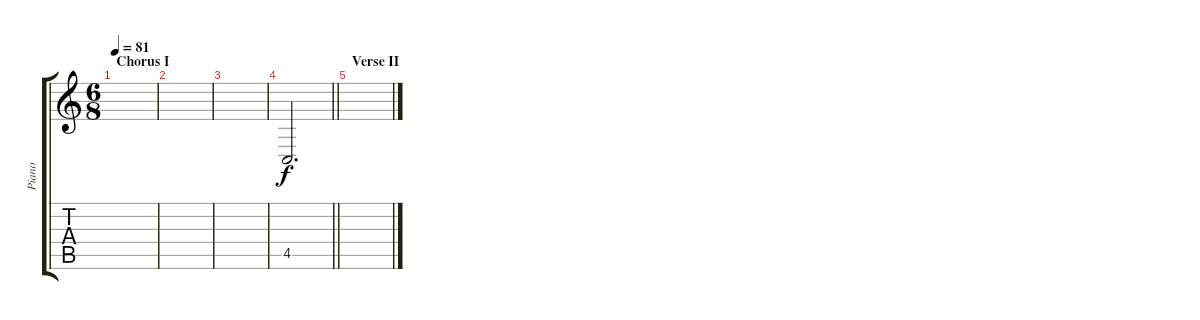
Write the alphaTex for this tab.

\track ("Piano" "Piano") {instrument acousticgrandpiano}
\staff {score tabs}
\tuning (Eb4 Bb3 Gb3 Db3 Ab2 Eb2) {hide}
\ts (6 8)
\section ("" "Chorus I")
\tempo 81
\clef g2
\ks c
|
|
|
\barLineRight lightlight
4.5.2{d} |
\section ("" "Verse II")
